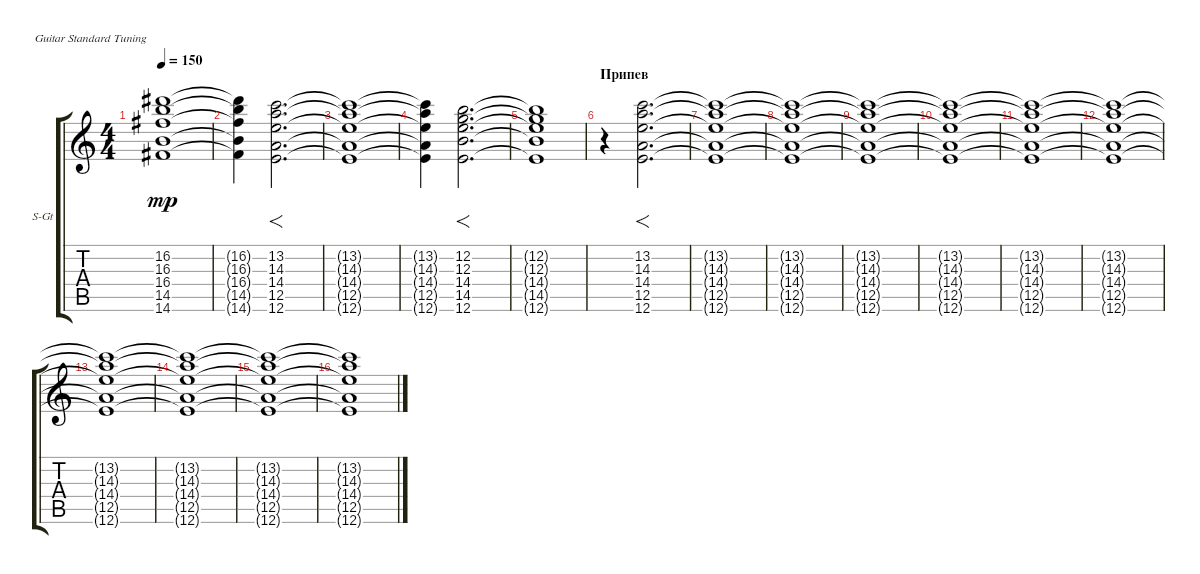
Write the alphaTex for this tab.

\defaultSystemsLayout 4
\bracketExtendMode groupsimilarinstruments
\firstSystemTrackNameOrientation horizontal
\otherSystemsTrackNameOrientation horizontal
\track ("А. Андреев (Клавиши)" "S-Gt") {instrument acousticguitarsteel}
\staff {score tabs}
\tuning (E4 B3 G3 D3 A2 E2)
\ts (4 4)
\tempo 150
\clef g2
\ks c
(14.6{t} 14.5{t} 16.4{t} 16.3{t} 16.2{t}).1{dy mp} |
(14.6{t} 14.5{t} 16.4{t} 16.3{t} 16.2{t}).4 (12.6 12.5 14.4 14.3 13.2).2{f d} |
(12.6{t} 12.5{t} 14.4{t} 14.3{t} 13.2{t}).1 |
(12.6{t} 12.5{t} 14.4{t} 14.3{t} 13.2{t}).4 (12.6 14.5 14.4 12.3 12.2).2{f d} |
(12.6{t} 14.5{t} 14.4{t} 12.3{t} 12.2{t}).1 |
\section ("" "Припев")
r.4 (13.2 14.3 14.4 12.5 12.6).2{f d} |
(13.2{t} 14.3{t} 14.4{t} 12.5{t} 12.6{t}).1 |
(13.2{t} 14.3{t} 14.4{t} 12.5{t} 12.6{t}).1 |
(13.2{t} 14.3{t} 14.4{t} 12.5{t} 12.6{t}).1 |
(13.2{t} 14.3{t} 14.4{t} 12.5{t} 12.6{t}).1 |
(13.2{t} 14.3{t} 14.4{t} 12.5{t} 12.6{t}).1 |
(13.2{t} 14.3{t} 14.4{t} 12.5{t} 12.6{t}).1 |
(13.2{t} 14.3{t} 14.4{t} 12.5{t} 12.6{t}).1 |
(13.2{t} 14.3{t} 14.4{t} 12.5{t} 12.6{t}).1 |
(13.2{t} 14.3{t} 14.4{t} 12.5{t} 12.6{t}).1 |
(13.2{t} 14.3{t} 14.4{t} 12.5{t} 12.6{t}).1
